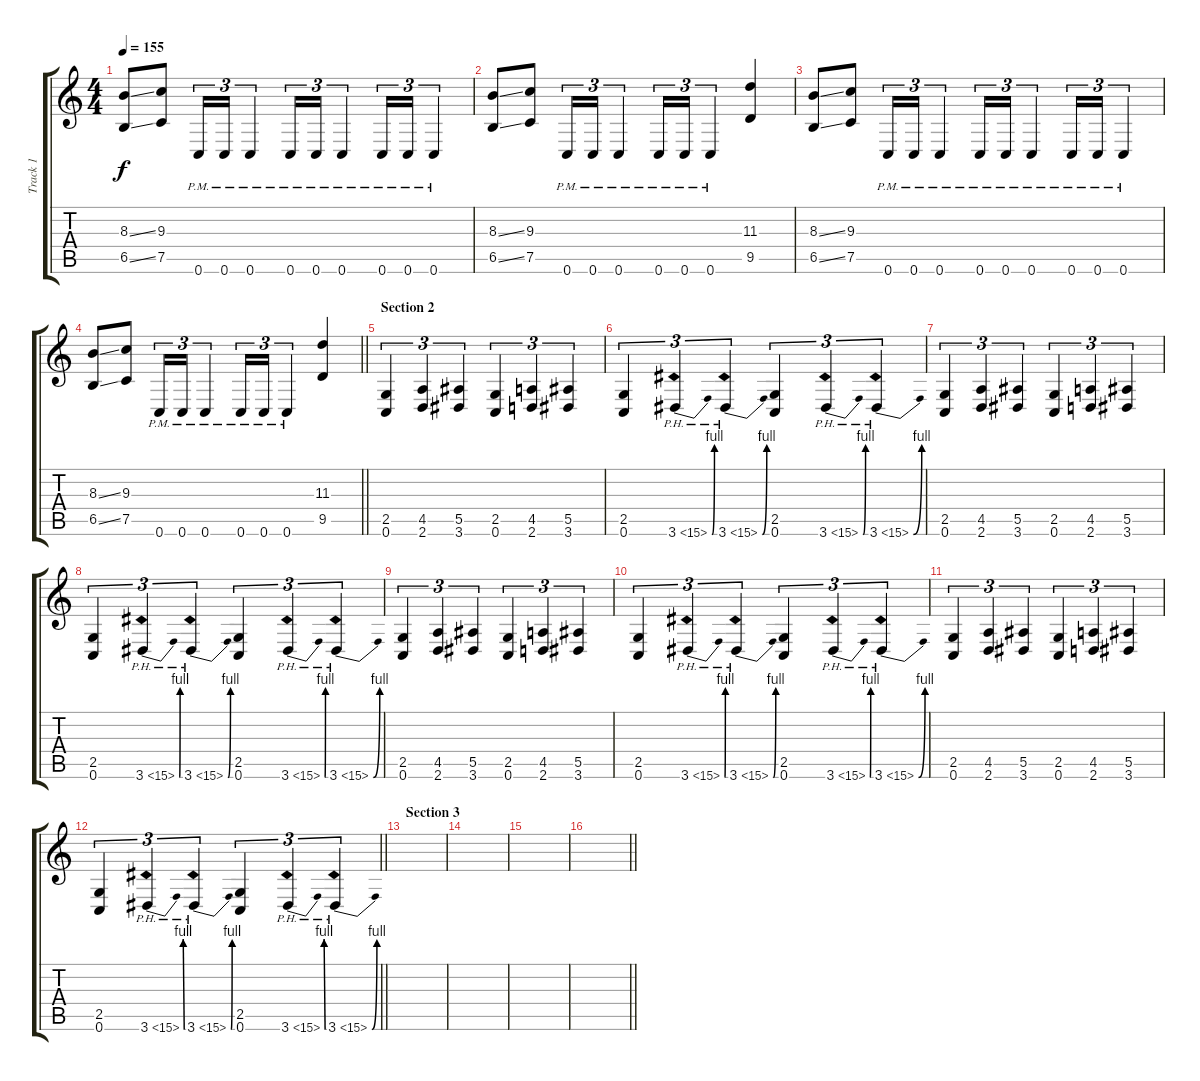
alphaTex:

\track ("Track 1" "Track 1") {instrument distortionguitar}
\staff {score tabs}
\tuning (C4 G3 Eb3 Bb2 F2 C2) {hide}
\ts (4 4)
\tempo 155
\clef g2
\ks c
(8.3{ss} 6.5{ss}).8{dy f} (9.3 7.5).8 0.6{pm}.16{tu (3 2)} 0.6{pm}.16{tu (3 2)} 0.6{pm}.4{tu (3 2)} 0.6{pm}.16{tu (3 2)} 0.6{pm}.16{tu (3 2)} 0.6{pm}.4{tu (3 2)} 0.6{pm}.16{tu (3 2)} 0.6{pm}.16{tu (3 2)} 0.6{pm}.4{tu (3 2)} |
(8.3{ss} 6.5{ss}).8 (9.3 7.5).8 0.6{pm}.16{tu (3 2)} 0.6{pm}.16{tu (3 2)} 0.6{pm}.4{tu (3 2)} 0.6{pm}.16{tu (3 2)} 0.6{pm}.16{tu (3 2)} 0.6{pm}.4{tu (3 2)} (11.3 9.5).4 |
(8.3{ss} 6.5{ss}).8 (9.3 7.5).8 0.6{pm}.16{tu (3 2)} 0.6{pm}.16{tu (3 2)} 0.6{pm}.4{tu (3 2)} 0.6{pm}.16{tu (3 2)} 0.6{pm}.16{tu (3 2)} 0.6{pm}.4{tu (3 2)} 0.6{pm}.16{tu (3 2)} 0.6{pm}.16{tu (3 2)} 0.6{pm}.4{tu (3 2)} |
\barLineRight lightlight
(8.3{ss} 6.5{ss}).8 (9.3 7.5).8 0.6{pm}.16{tu (3 2)} 0.6{pm}.16{tu (3 2)} 0.6{pm}.4{tu (3 2)} 0.6{pm}.16{tu (3 2)} 0.6{pm}.16{tu (3 2)} 0.6{pm}.4{tu (3 2)} (11.3 9.5).4 |
\section ("" "Section 2")
(2.5 0.6).4{tu (3 2)} (4.5 2.6).4{tu (3 2)} (5.5 3.6).4{tu (3 2)} (2.5 0.6).4{tu (3 2)} (4.5 2.6).4{tu (3 2)} (5.5 3.6).4{tu (3 2)} |
(2.5 0.6).4{tu (3 2)} 3.6{be (bend 0 0 60 4) ph 12}.4{tu (3 2) instrument guitarharmonics} 3.6{be (bend 0 0 60 4) ph 12}.4{tu (3 2)} (2.5 0.6).4{tu (3 2) instrument distortionguitar} 3.6{be (bend 0 0 60 4) ph 12}.4{tu (3 2) instrument guitarharmonics} 3.6{be (bend 0 0 60 4) ph 12}.4{tu (3 2)} |
(2.5 0.6).4{tu (3 2) instrument distortionguitar} (4.5 2.6).4{tu (3 2)} (5.5 3.6).4{tu (3 2)} (2.5 0.6).4{tu (3 2)} (4.5 2.6).4{tu (3 2)} (5.5 3.6).4{tu (3 2)} |
(2.5 0.6).4{tu (3 2)} 3.6{be (bend 0 0 60 4) ph 12}.4{tu (3 2) instrument guitarharmonics} 3.6{be (bend 0 0 60 4) ph 12}.4{tu (3 2)} (2.5 0.6).4{tu (3 2) instrument distortionguitar} 3.6{be (bend 0 0 60 4) ph 12}.4{tu (3 2) instrument guitarharmonics} 3.6{be (bend 0 0 60 4) ph 12}.4{tu (3 2)} |
(2.5 0.6).4{tu (3 2) instrument distortionguitar} (4.5 2.6).4{tu (3 2)} (5.5 3.6).4{tu (3 2)} (2.5 0.6).4{tu (3 2)} (4.5 2.6).4{tu (3 2)} (5.5 3.6).4{tu (3 2)} |
(2.5 0.6).4{tu (3 2)} 3.6{be (bend 0 0 60 4) ph 12}.4{tu (3 2) instrument guitarharmonics} 3.6{be (bend 0 0 60 4) ph 12}.4{tu (3 2)} (2.5 0.6).4{tu (3 2) instrument distortionguitar} 3.6{be (bend 0 0 60 4) ph 12}.4{tu (3 2) instrument guitarharmonics} 3.6{be (bend 0 0 60 4) ph 12}.4{tu (3 2)} |
(2.5 0.6).4{tu (3 2) instrument distortionguitar} (4.5 2.6).4{tu (3 2)} (5.5 3.6).4{tu (3 2)} (2.5 0.6).4{tu (3 2)} (4.5 2.6).4{tu (3 2)} (5.5 3.6).4{tu (3 2)} |
\barLineRight lightlight
(2.5 0.6).4{tu (3 2)} 3.6{be (bend 0 0 60 4) ph 12}.4{tu (3 2) instrument guitarharmonics} 3.6{be (bend 0 0 60 4) ph 12}.4{tu (3 2)} (2.5 0.6).4{tu (3 2) instrument distortionguitar} 3.6{be (bend 0 0 60 4) ph 12}.4{tu (3 2) instrument guitarharmonics} 3.6{be (bend 0 0 60 4) ph 12}.4{tu (3 2)} |
\section ("" "Section 3")
|
|
|
\barLineRight lightlight
